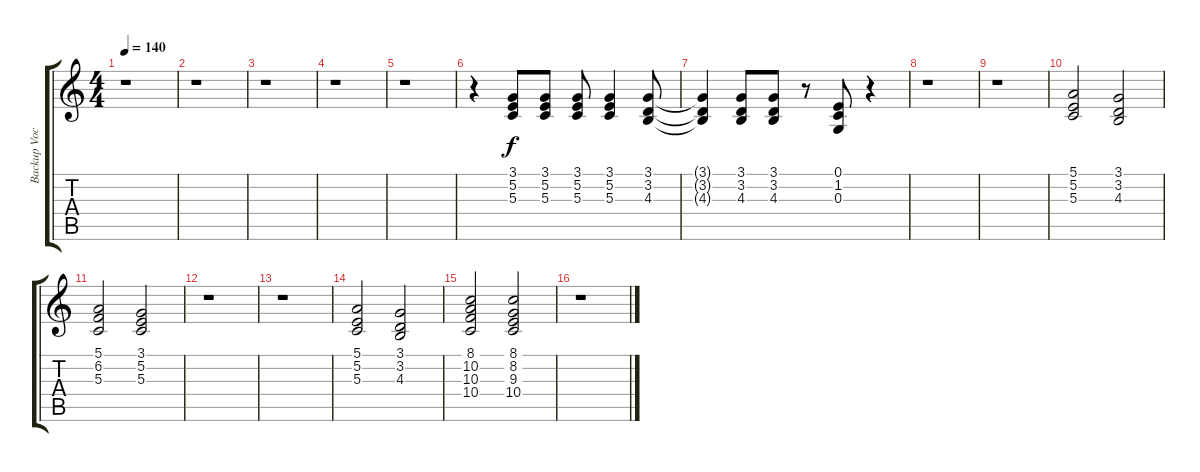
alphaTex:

\track ("Backup Vocals" "Backup Voc") {instrument choiraahs}
\staff {score tabs}
\tuning (E4 B3 G3 D3 A2 E2) {hide}
\ts (4 4)
\tempo 140
\clef g2
\ks c
r.1{dy f} |
r.1 |
r.1 |
r.1 |
r.1 |
r.4 (3.1 5.2 5.3).8 (3.1 5.2 5.3).8 (3.1 5.2 5.3).8 (3.1 5.2 5.3).4 (3.1 3.2 4.3).8 |
(3.1{t} 3.2{t} 4.3{t}).4 (3.1 3.2 4.3).8 (3.1 3.2 4.3).8 r.8 (0.1 1.2 0.3).8 r.4 |
r.1 |
r.1 |
(5.1 5.2 5.3).2 (3.1 3.2 4.3).2 |
(5.1 6.2 5.3).2 (3.1 5.2 5.3).2 |
r.1 |
r.1 |
(5.1 5.2 5.3).2 (3.1 3.2 4.3).2 |
(8.1 10.2 10.3 10.4).2 (8.1 8.2 9.3 10.4).2 |
r.1
